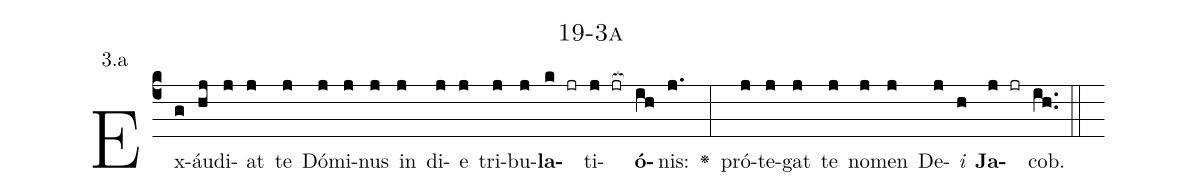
name: 19-3a;
annotation: 3.a;
%%
(c4)Ex(g)áu(hj)di(j)at(j) te(j) Dó(j)mi(j)nus(j) in(j) di(j)e(j) tri(j)bu(j)<b>la</b>(k jr)ti(j jr[ocb:1{])<b>ó</b>(ih[ocb:0}])nis:(j.) <v>\greheightstar</v>(:) pró(j)te(j)gat(j) te(j) no(j)men(j) De(j)<i>i</i>(h) <b>Ja</b>(j jr)cob.(ih..) (::)


%E(j) u(j) o(j) u(h) a(j) e.(ih..) (::)
